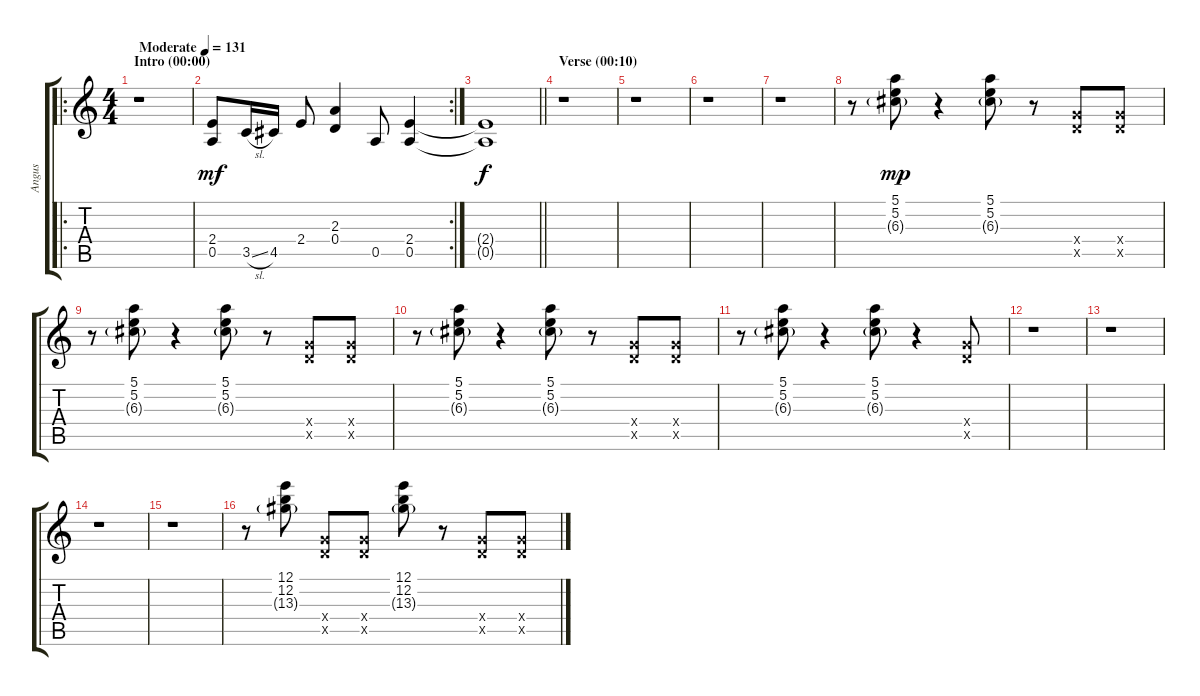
\track ("Angus" "Angus") {instrument distortionguitar}
\staff {score tabs}
\tuning (E4 B3 G3 D3 A2 E2) {hide}
\ro
\ts (4 4)
\section ("" "Intro (00:00)")
\tempo (131 "Moderate")
\clef g2
\ks c
r.1{dy mf instrument distortionguitar} |
\rc 2
(2.4 0.5).8{volume 13} 3.5{sl}.16 4.5.16 2.4.8 (2.3 0.4).4 0.5.8 (2.4 0.5).4 |
\barLineRight lightlight
(2.4{t} 0.5{t}).1{dy f} |
\section ("" "Verse (00:10)")
r.1 |
r.1 |
r.1 |
r.1 |
r.8 (5.1 5.2 6.3{g}).8{dy mp volume 8} r.4 (5.1 5.2 6.3{g}).8 r.8 (5.4{x} 5.5{x}).8 (5.4{x} 5.5{x}).8 |
r.8 (5.1 5.2 6.3{g}).8 r.4 (5.1 5.2 6.3{g}).8 r.8 (5.4{x} 5.5{x}).8 (5.4{x} 5.5{x}).8 |
r.8 (5.1 5.2 6.3{g}).8 r.4 (5.1 5.2 6.3{g}).8 r.8 (5.4{x} 5.5{x}).8 (5.4{x} 5.5{x}).8 |
r.8 (5.1 5.2 6.3{g}).8 r.4 (5.1 5.2 6.3{g}).8 r.4 (5.4{x} 5.5{x}).8 |
r.1 |
r.1 |
r.1 |
r.1 |
r.8 (12.1 12.2 13.3{g}).8 (5.4{x} 5.5{x}).8 (5.4{x} 5.5{x}).8 (12.1 12.2 13.3{g}).8 r.8 (5.4{x} 5.5{x}).8 (5.4{x} 5.5{x}).8
